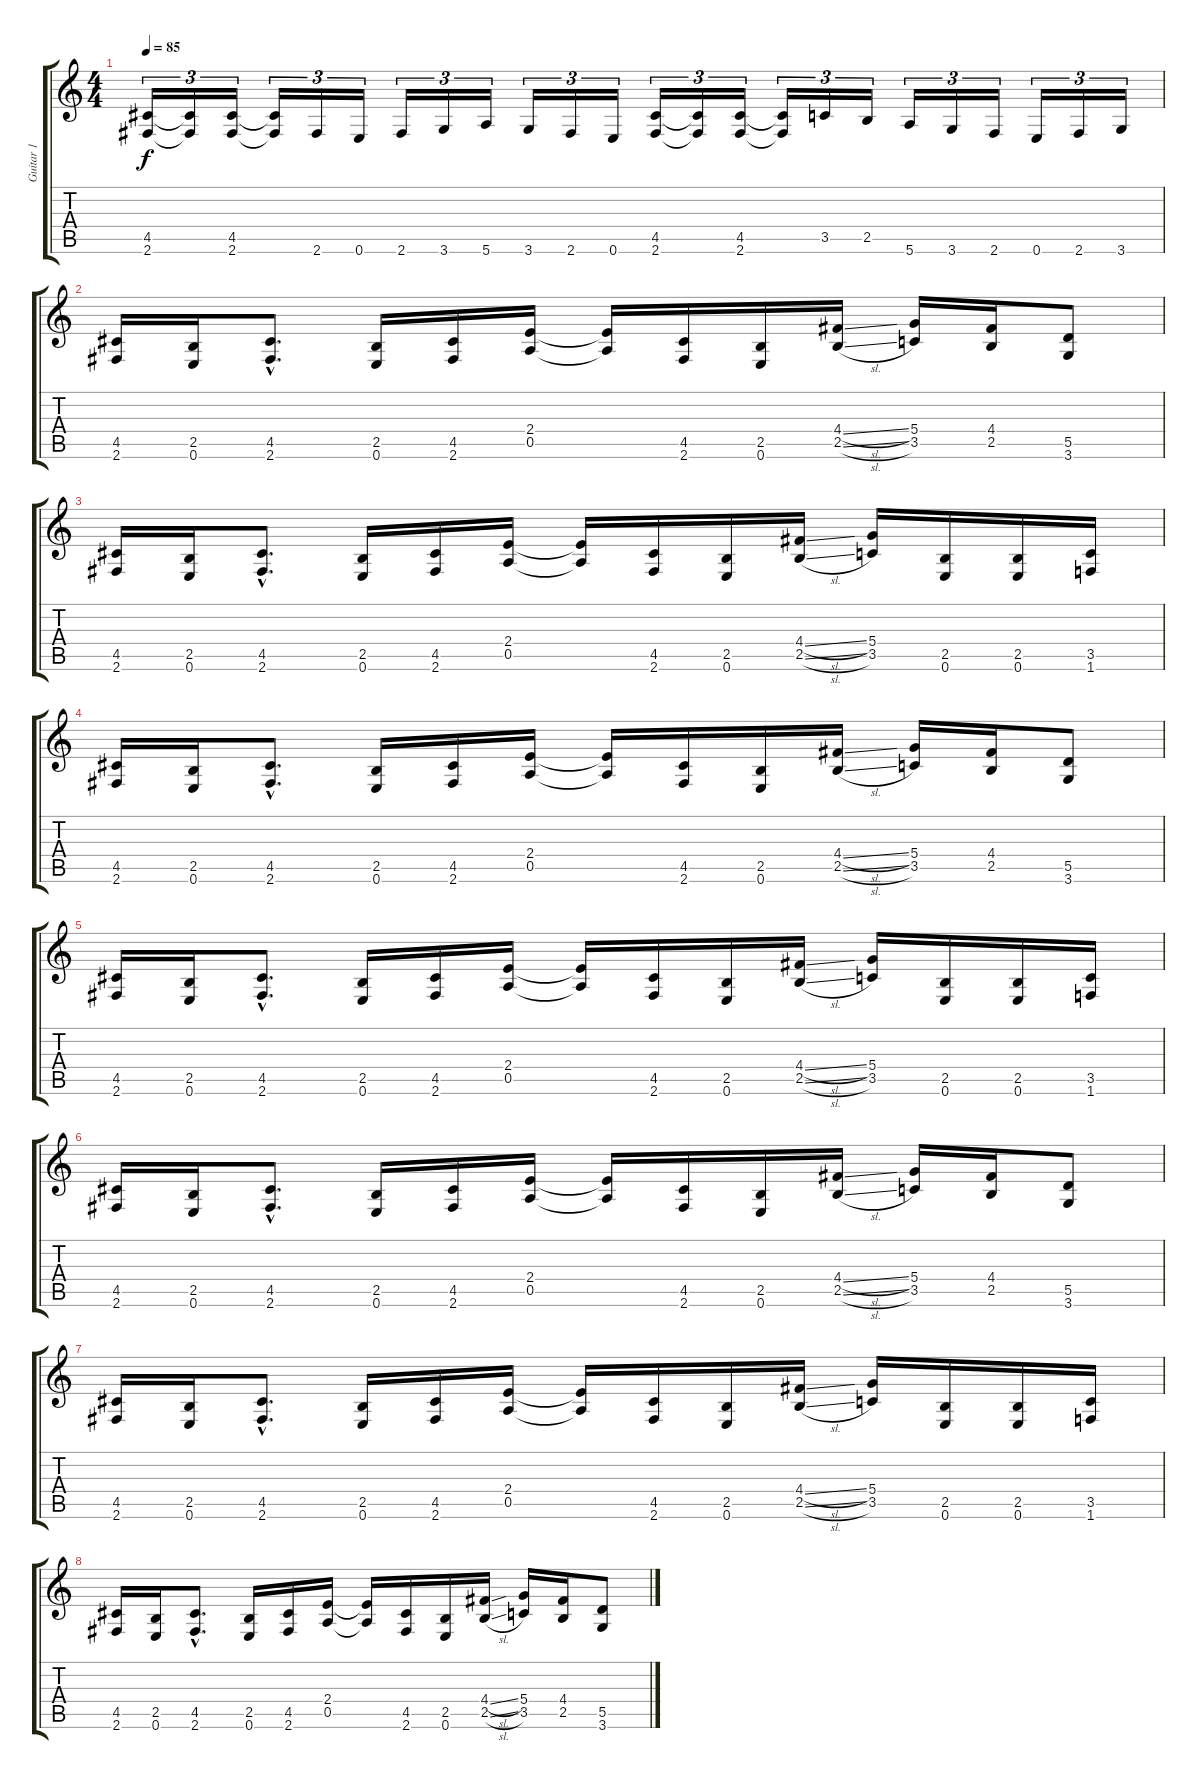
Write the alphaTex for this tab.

\track ("Guitar 1" "Guitar 1") {instrument distortionguitar}
\staff {score tabs}
\tuning (E4 B3 G3 D3 A2 E2) {hide}
\ts (4 4)
\tempo 85
\clef g2
\ks c
(4.5 2.6).16{tu (3 2) dy f} (4.5{t} 2.6{t}).16{tu (3 2)} (4.5 2.6).16{tu (3 2)} (4.5{t} 2.6{t}).16{tu (3 2)} 2.6.16{tu (3 2)} 0.6.16{tu (3 2)} 2.6.16{tu (3 2)} 3.6.16{tu (3 2)} 5.6.16{tu (3 2)} 3.6.16{tu (3 2)} 2.6.16{tu (3 2)} 0.6.16{tu (3 2)} (4.5 2.6).16{tu (3 2)} (4.5{t} 2.6{t}).16{tu (3 2)} (4.5 2.6).16{tu (3 2)} (4.5{t} 2.6{t}).16{tu (3 2)} 3.5.16{tu (3 2)} 2.5.16{tu (3 2)} 5.6.16{tu (3 2)} 3.6.16{tu (3 2)} 2.6.16{tu (3 2)} 0.6.16{tu (3 2)} 2.6.16{tu (3 2)} 3.6.16{tu (3 2)} |
(4.5 2.6).16 (2.5 0.6).16 (4.5{hac} 2.6{hac}).8{d} (2.5 0.6).16 (4.5 2.6).16 (2.4 0.5).16 (2.4{t} 0.5{t}).16 (4.5 2.6).16 (2.5 0.6).16 (4.4{sl} 2.5{sl}).16 (5.4 3.5).16 (4.4 2.5).16 (5.5 3.6).8 |
(4.5 2.6).16 (2.5 0.6).16 (4.5{hac} 2.6{hac}).8{d} (2.5 0.6).16 (4.5 2.6).16 (2.4 0.5).16 (2.4{t} 0.5{t}).16 (4.5 2.6).16 (2.5 0.6).16 (4.4{sl} 2.5{sl}).16 (5.4 3.5).16 (2.5 0.6).16 (2.5 0.6).16 (3.5 1.6).16 |
(4.5 2.6).16 (2.5 0.6).16 (4.5{hac} 2.6{hac}).8{d} (2.5 0.6).16 (4.5 2.6).16 (2.4 0.5).16 (2.4{t} 0.5{t}).16 (4.5 2.6).16 (2.5 0.6).16 (4.4{sl} 2.5{sl}).16 (5.4 3.5).16 (4.4 2.5).16 (5.5 3.6).8 |
(4.5 2.6).16 (2.5 0.6).16 (4.5{hac} 2.6{hac}).8{d} (2.5 0.6).16 (4.5 2.6).16 (2.4 0.5).16 (2.4{t} 0.5{t}).16 (4.5 2.6).16 (2.5 0.6).16 (4.4{sl} 2.5{sl}).16 (5.4 3.5).16 (2.5 0.6).16 (2.5 0.6).16 (3.5 1.6).16 |
(4.5 2.6).16 (2.5 0.6).16 (4.5{hac} 2.6{hac}).8{d} (2.5 0.6).16 (4.5 2.6).16 (2.4 0.5).16 (2.4{t} 0.5{t}).16 (4.5 2.6).16 (2.5 0.6).16 (4.4{sl} 2.5{sl}).16 (5.4 3.5).16 (4.4 2.5).16 (5.5 3.6).8 |
(4.5 2.6).16 (2.5 0.6).16 (4.5{hac} 2.6{hac}).8{d} (2.5 0.6).16 (4.5 2.6).16 (2.4 0.5).16 (2.4{t} 0.5{t}).16 (4.5 2.6).16 (2.5 0.6).16 (4.4{sl} 2.5{sl}).16 (5.4 3.5).16 (2.5 0.6).16 (2.5 0.6).16 (3.5 1.6).16 |
(4.5 2.6).16 (2.5 0.6).16 (4.5{hac} 2.6{hac}).8{d} (2.5 0.6).16 (4.5 2.6).16 (2.4 0.5).16 (2.4{t} 0.5{t}).16 (4.5 2.6).16 (2.5 0.6).16 (4.4{sl} 2.5{sl}).16 (5.4 3.5).16 (4.4 2.5).16 (5.5 3.6).8
